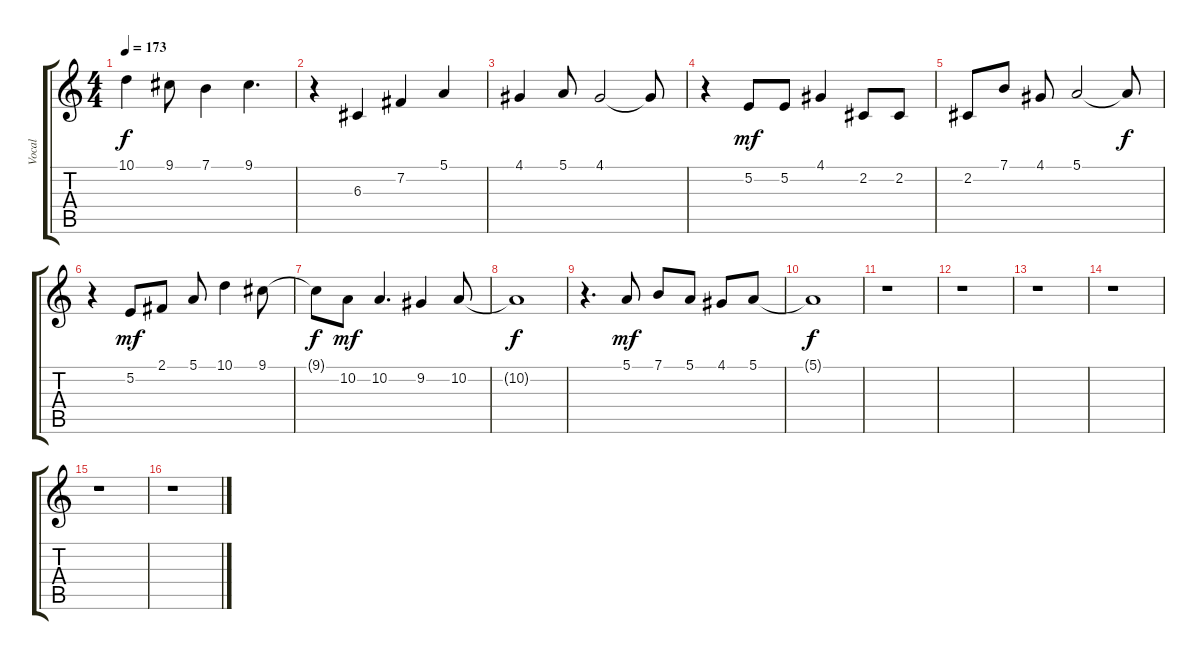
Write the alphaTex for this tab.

\track ("Vocal" "Vocal") {instrument lead1square}
\staff {score tabs}
\tuning (E4 B3 G3 D3 A2 E2) {hide}
\ts (4 4)
\tempo 173
\clef g2
\ks c
10.1.4{dy f} 9.1.8 7.1.4 9.1.4{d} |
r.4 6.3.4 7.2.4 5.1.4 |
4.1.4 5.1.8 4.1.2 4.1{t}.8 |
r.4 5.2.8{dy mf} 5.2.8 4.1.4 2.2.8 2.2.8 |
2.2.8 7.1.8 4.1.8 5.1.2 5.1{t}.8{dy f} |
r.4 5.2.8{dy mf} 2.1.8 5.1.8 10.1.4 9.1.8 |
9.1{t}.8{dy f} 10.2.8{dy mf} 10.2.4{d} 9.2.4 10.2.8 |
10.2{t}.1{dy f} |
r.4{d} 5.1.8{dy mf} 7.1.8 5.1.8 4.1.8 5.1.8 |
5.1{t}.1{dy f} |
r.1 |
r.1 |
r.1 |
r.1 |
r.1 |
r.1
